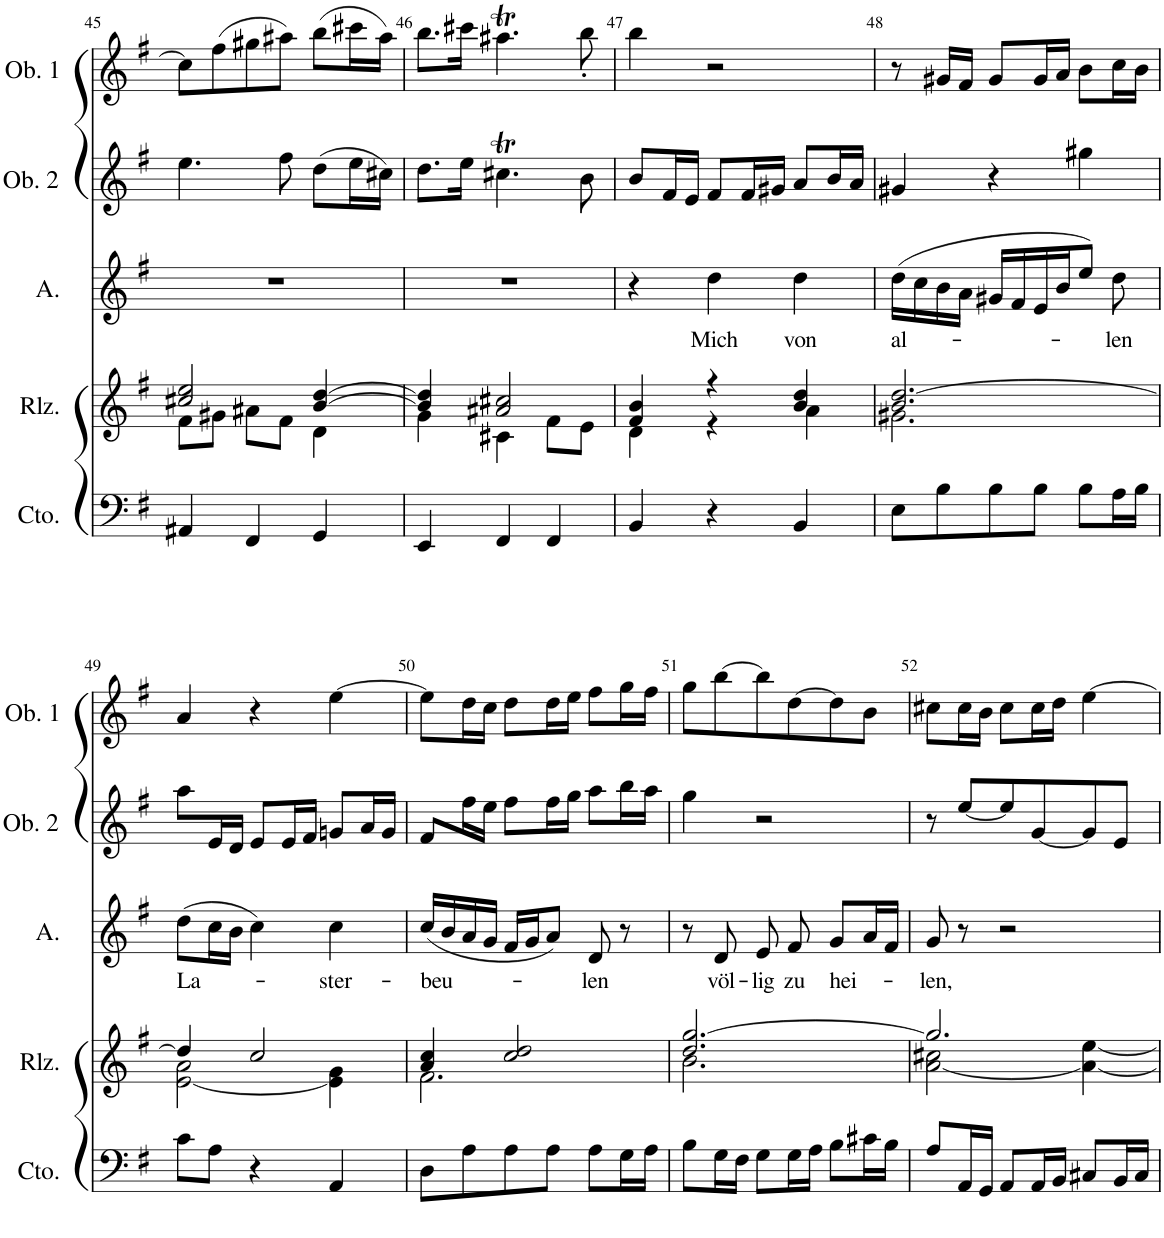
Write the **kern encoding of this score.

**kern	**kern	**kern	**text	**kern	**kern
*part5	*part4	*part3	*part3	*part2	*part1
*staff5	*staff4	*staff3	*staff3	*staff2	*staff1
*I"Vc/Cb Cto,	*I"Rlztn.	*I"Alto	*	*I"Oboe 2	*I"Oboe 1
*I'Cto.	*I'Rlz.	*I'A.	*	*I'Ob. 2	*I'Ob. 1
!!LO:PB:g=z
*clefF4	*clefG2	*clefG2	*	*clefG2	*clefG2
*k[f#]	*k[f#]	*k[f#]	*	*k[f#]	*k[f#]
*M3/4	*M3/4	*M3/4	*	*M3/4	*M3/4
=45	=45	=45	=45	=45	=45
*	*^	*	*	*	*
4AA#X/	2cc#X/ 2ee/	8f#\L	2.r	.	4.ee\	8cc#\L]
.	.	8g#X\J	.	.	.	(8ff#\
4FF#/	.	8a#X\L	.	.	.	8gg#X\
.	.	8f#\J	.	.	8ff#\	8aa#X\J)
4GG/	[4b/ [4dd/	4d\	.	.	(8dd\L	(8bb\L
.	.	.	.	.	16ee\L	16ccc#X\L
.	.	.	.	.	16cc#X\JJ)	16aa#\JJ)
=46	=46	=46	=46	=46	=46	=46
4EE/	4b/] 4dd/]	4g\	2.r	.	8.dd\L	8.bb\L
.	.	.	.	.	16ee\Jk	16ccc#X\Jk
4FF#/	2a#X/ 2cc#X/	4c#X\	.	.	4.cc#Xt\	4.aa#Xt\
4FF#/	.	8f#\L	.	.	.	.
.	.	8e\J	.	.	8b\	8bb'<\
=47	=47	=47	=47	=47	=47	=47
4BB/	4f#/ 4b/	4d\	4r	.	8b/L	4bb\
.	.	.	.	.	16f#/L	.
.	.	.	.	.	16e/JJ	.
!	!	!	!	!LO:LY:b	!	!
4r	4r	4r	4dd\	Mich	8f#/L	2r
.	.	.	.	.	16f#/L	.
.	.	.	.	.	16g#X/JJ	.
!	!	!	!	!LO:LY:b	!	!
4BB/	4b/ 4dd/	4a\	4dd\	von	8a/L	.
.	.	.	.	.	16b/L	.
.	.	.	.	.	16a/JJ	.
=48	=48	=48	=48	=48	=48	=48
!	!	!	!	!LO:LY:b	!	!
8E\L	2.b/ [2.dd/	2.g#X\	(16dd\LL	al-	4g#X/	8r
.	.	.	16cc\	.	.	.
8B\	.	.	16b\	.	.	16g#X/LL
.	.	.	16a\JJ	.	.	16f#/JJ
8B\	.	.	16g#X/LL	.	4r	8g#/L
.	.	.	16f#/	.	.	.
8B\J	.	.	16e/	.	.	16g#/L
.	.	.	16b/J	.	.	16a/JJ
8B\L	.	.	8ee/J)	.	4gg#X\	8b\L
!	!	!	!	!LO:LY:b	!	!
16A\L	.	.	8dd\	-len	.	16cc\L
16B\JJ	.	.	.	.	.	16b\JJ
!!LO:LB:g=z
=49	=49	=49	=49	=49	=49	=49
!	!	!	!	!LO:LY:b	!	!
8c\L	4dd/]	[2e\ 2a\	(8dd\L	La-	8aa\L	4a/
8A\J	.	.	16cc\L	.	16e/L	.
.	.	.	16b\JJ	.	16d/JJ	.
4r	2cc/	.	4cc\)	.	8e/L	4r
.	.	.	.	.	16e/L	.
.	.	.	.	.	16f#/JJ	.
!	!	!	!	!LO:LY:b	!	!
4AA/	.	4e\] 4g\	4cc\	-ster-	8gn/L	[4ee\
.	.	.	.	.	16a/L	.
.	.	.	.	.	16g/JJ	.
=50	=50	=50	=50	=50	=50	=50
!	!	!	!	!LO:LY:b	!	!
8D\L	4a/ 4cc/	2.f#\	(16cc/LL	-beu-	8f#/L	8ee\L]
.	.	.	16b/	.	.	.
8A\	.	.	16a/	.	16ff#\L	16dd\L
.	.	.	16g/JJ	.	16ee\JJ	16cc\JJ
8A\	2cc/ 2dd/	.	16f#/LL	.	8ff#\L	8dd\L
.	.	.	16g/J	.	.	.
8A\J	.	.	8a/J)	.	16ff#\L	16dd\L
.	.	.	.	.	16gg\JJ	16ee\JJ
!	!	!	!	!LO:LY:b	!	!
8A\L	.	.	8d/	-len	8aa\L	8ff#\L
16G\L	.	.	8r	.	16bb\L	16gg\L
16A\JJ	.	.	.	.	16aa\JJ	16ff#\JJ
=51	=51	=51	=51	=51	=51	=51
8B\L	2.dd/ [2.gg/	2.b\	8r	.	4gg\	8gg\L
!	!	!	!	!LO:LY:b	!	!
16G\L	.	.	8d/	völ-	.	[8bb\
16F#\JJ	.	.	.	.	.	.
!	!	!	!	!LO:LY:b	!	!
8G\L	.	.	8e/	-lig	2r	8bb\]
!	!	!	!	!LO:LY:b	!	!
16G\L	.	.	8f#/	zu	.	[8dd\
16A\JJ	.	.	.	.	.	.
!	!	!	!	!LO:LY:b	!	!
8B\L	.	.	8g/L	hei-	.	8dd\]
16c#X\L	.	.	16a/L	.	.	8b\J
16B\JJ	.	.	16f#/JJ	.	.	.
=52	=52	=52	=52	=52	=52	=52
!	!	!	!	!LO:LY:b	!	!
8A/L	2.gg/]	[2a\ 2cc#X\	8g/	-len,	8r	8cc#X\L
16AA/L	.	.	8r	.	[8ee/L	16cc#\L
16GG/JJ	.	.	.	.	.	16b\JJ
8AA/L	.	.	2r	.	8ee/]	8cc#\L
16AA/L	.	.	.	.	[8g/	16cc#\L
16BB/JJ	.	.	.	.	.	16dd\JJ
8C#X/L	.	4a\_ [4ee\	.	.	8g/]	[4ee\
16BB/L	.	.	.	.	8e/J	.
16C#/JJ	.	.	.	.	.	.
*	*v	*v	*	*	*	*
=	=	=	=	=	=
*-	*-	*-	*-	*-	*-
